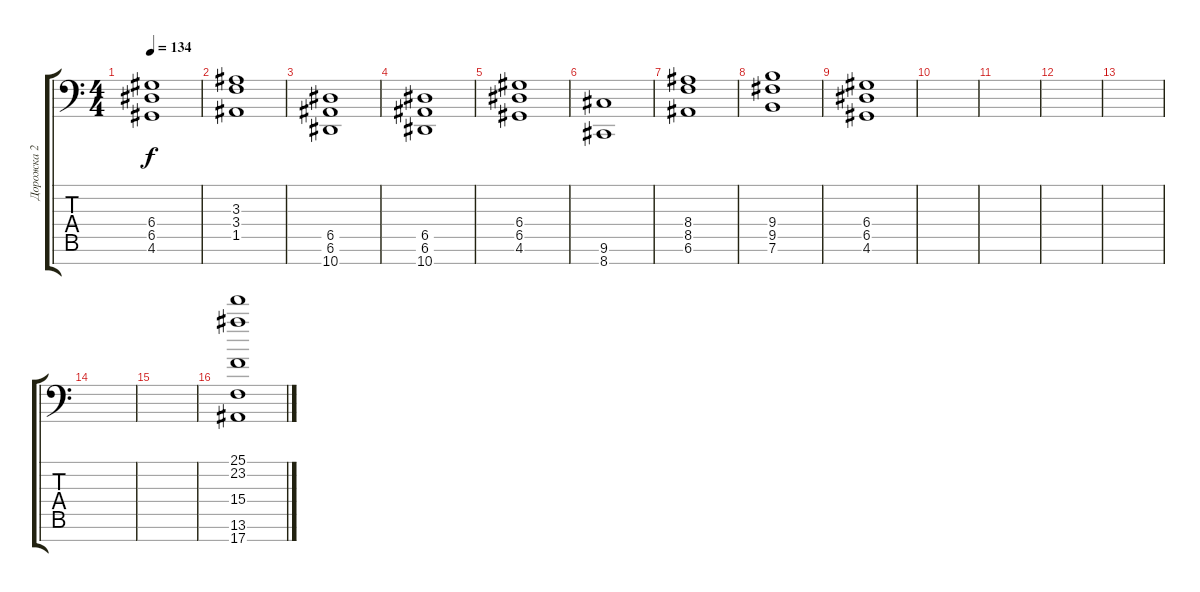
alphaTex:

\track ("Дорожка 2" "Дорожка 2") {instrument synthstrings2}
\staff {score tabs}
\tuning (E4 B3 G3 D3 A2 E2 F1) {hide}
\ts (4 4)
\tempo 134
\clef f4
\ks c
(6.4 6.5 4.6).1{dy f} |
(3.3 3.4 1.5).1 |
(6.5 6.6 10.7).1 |
(6.5 6.6 10.7).1 |
(6.4 6.5 4.6).1 |
(9.6 8.7).1 |
(8.4 8.5 6.6).1 |
(9.4 9.5 7.6).1 |
(6.4 6.5 4.6).1 |
|
|
|
|
|
|
(25.1 23.2 15.4 13.6 17.7).1{volume 9 balance 8 instrument pad2warm}
